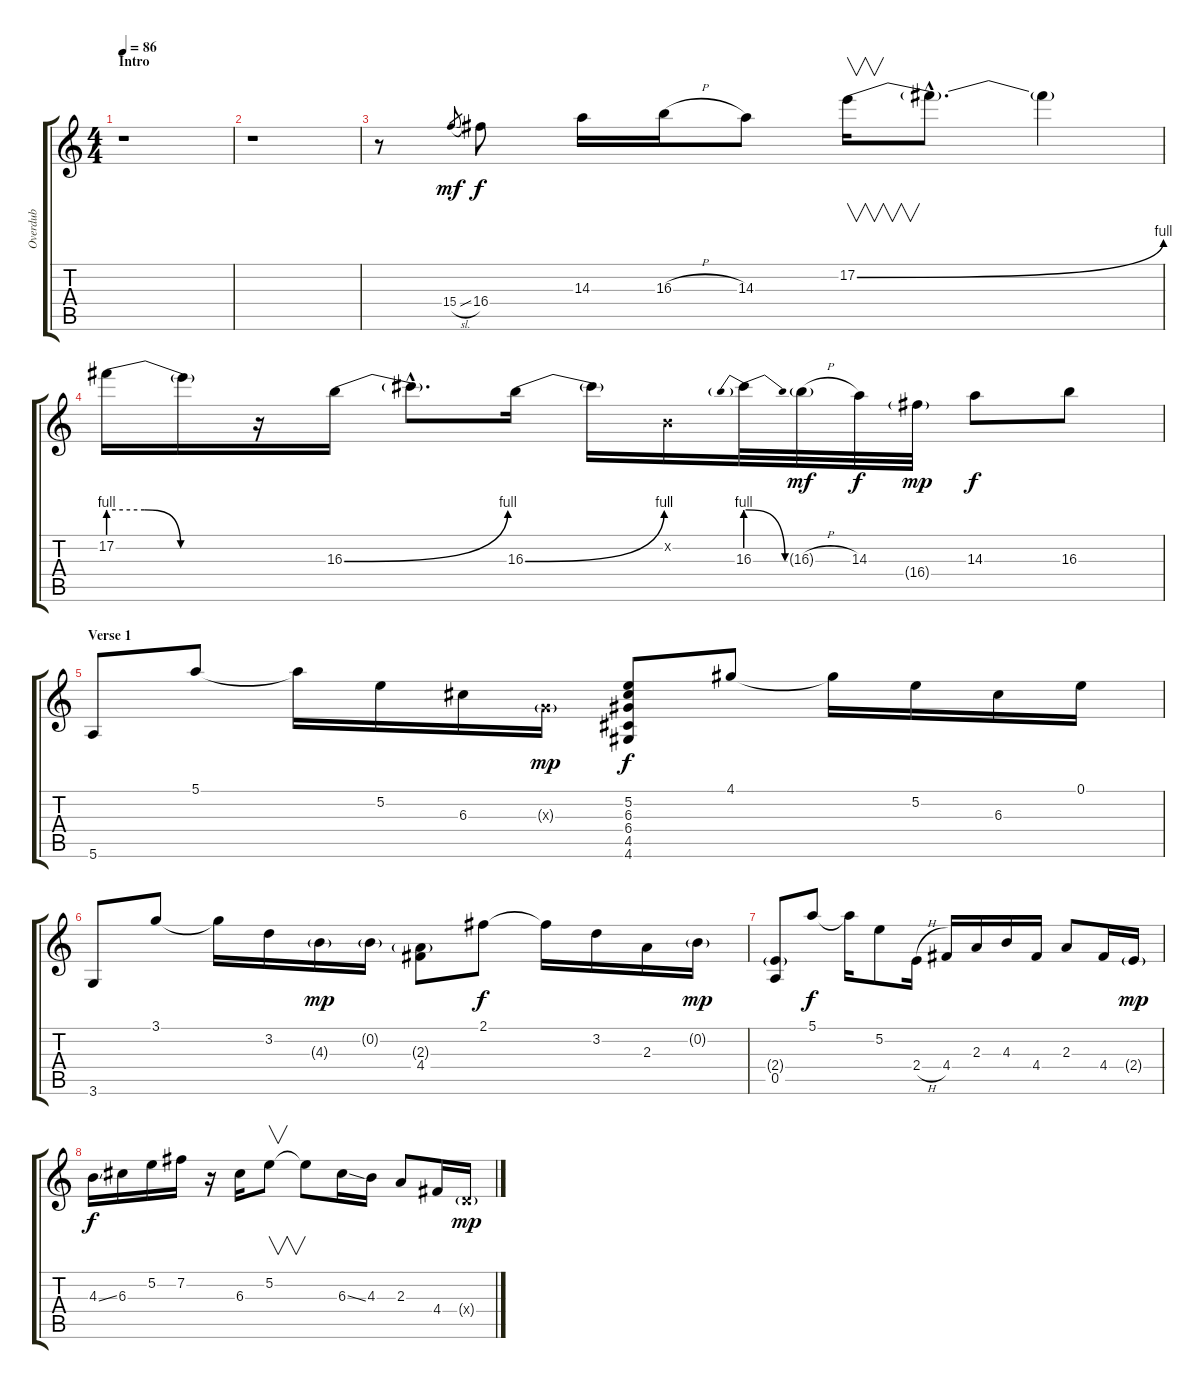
\track ("Overdub" "Overdub") {instrument distortionguitar}
\staff {score tabs}
\tuning (E4 B3 G3 D3 A2 E2) {hide}
\ts (4 4)
\section ("" "Intro")
\tempo 86
\clef g2
\ks c
r.1{dy mf instrument distortionguitar} |
r.1 |
r.8{instrument distortionguitar} 15.4{sl}.8{gr} 16.4.8{dy f} 14.3.16 16.3{h}.16 14.3.8 17.2{be (bend 0 0 60 4)}.16{v} 17.2{hac t}.8{d} 17.2{t}.4 |
17.2{be (custom 0 4 15 4 30 0 60 0)}.16 17.2{t}.16 r.16 16.3{be (bend 0 0 60 4)}.16 16.3{hac t}.8{d} 16.3{be (bend 0 0 60 4)}.16 16.3{t}.16 0.2{x}.16 16.3{be (prebendrelease 0 4 60 0)}.32 16.3{h g}.32{dy mf} 14.3.32{dy f} 16.4{g}.32{dy mp} 14.3.8{dy f} 16.3.8 |
\section ("" "Verse 1")
5.6.8{instrument fretlessbass} 5.1.8 5.1{t}.16 5.2.16 6.3.16 0.3{g x}.16{dy mp} (5.2 6.3 6.4 4.5 4.6).8{dy f} 4.1.8 4.1{t}.16 5.2.16 6.3.16 0.1.16 |
3.6.8 3.1.8 3.1{t}.16 3.2.16 4.3{g}.16{dy mp} 0.2{g}.16 (2.3{g} 4.4).8 2.1.8{dy f} 2.1{t}.16 3.2.16 2.3.16 0.2{g}.16{dy mp} |
(2.4{g} 0.5).8 5.1.8{dy f} 5.1{t}.16 5.2.8 2.4{h}.16{instrument distortionguitar} 4.4.16 2.3.16 4.3.16 4.4.16 2.3.8 4.4.16 2.4{g}.16{dy mp} |
4.3{ss}.16{dy f} 6.3.16 5.2.16 7.2.16 r.16 6.3.16 5.2.8{v} 5.2{t}.8 6.3{ss}.16 4.3.16 2.3.8 4.4.16 0.4{g x}.16{dy mp}
